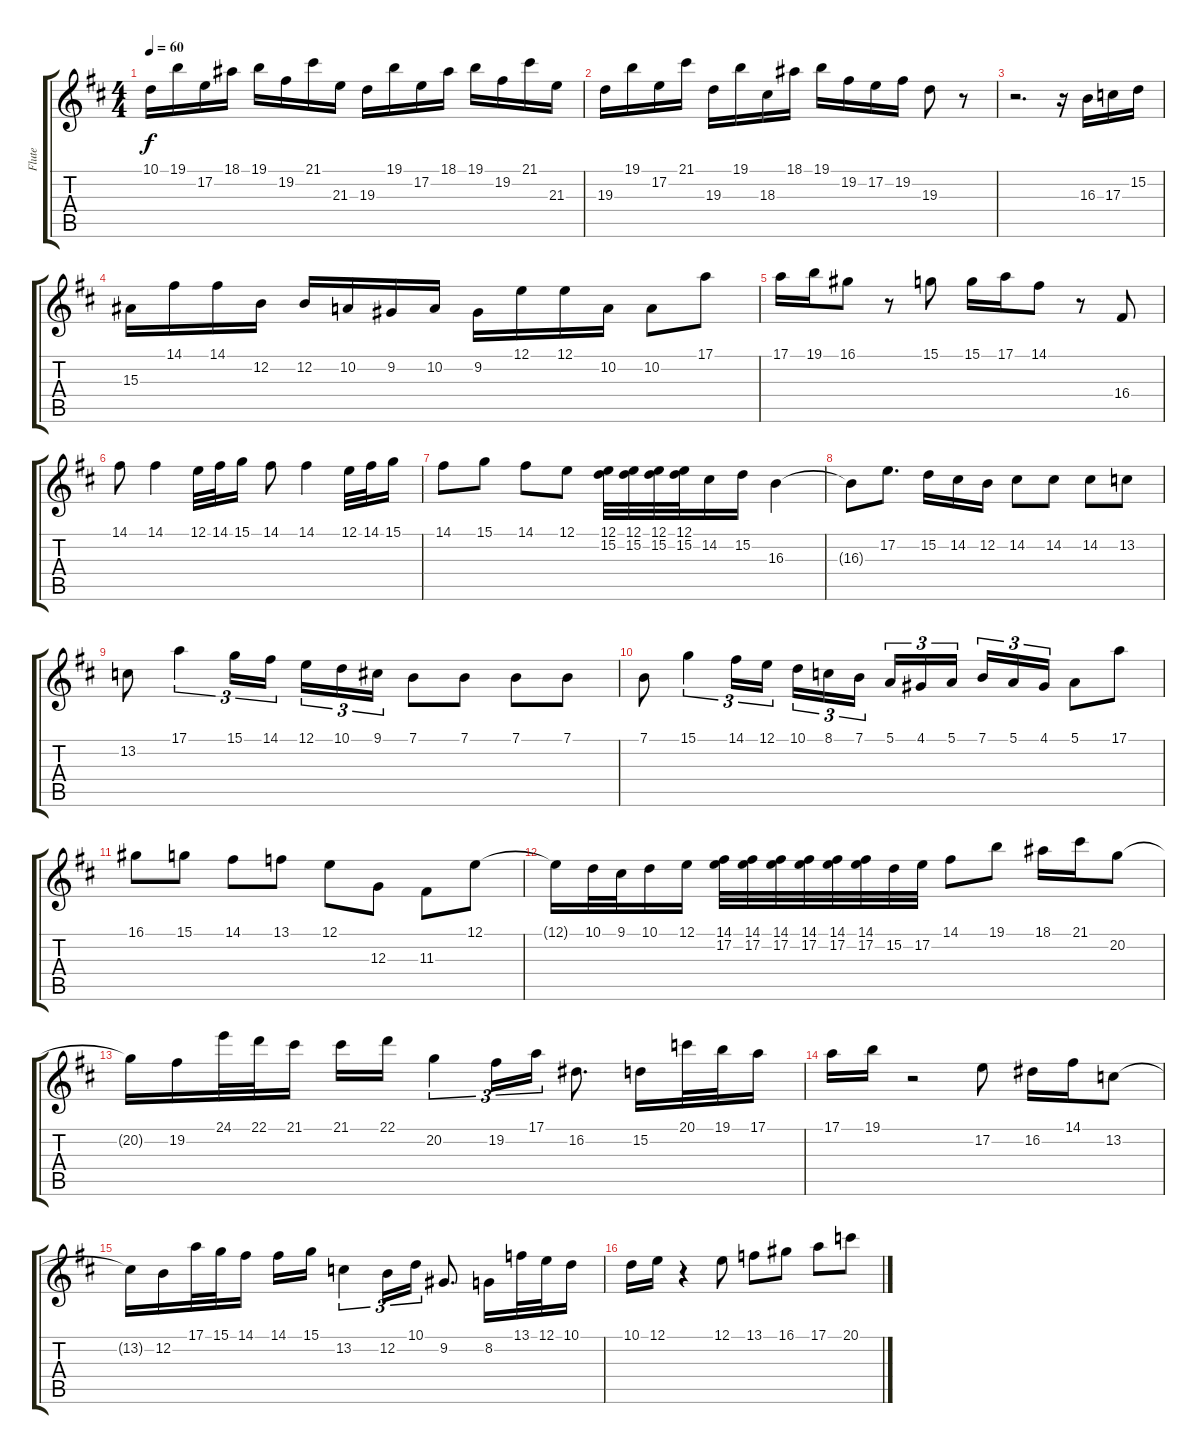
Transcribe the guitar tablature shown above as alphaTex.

\track ("Flute" "Flute") {instrument flute}
\staff {score tabs}
\tuning (E4 B3 G3 D3 A2 E2) {hide}
\ts (4 4)
\tempo 60
\clef g2
\ks bminor
10.1.16{dy f} 19.1.16 17.2.16 18.1.16 19.1.16 19.2.16 21.1.16 21.3.16 19.3.16 19.1.16 17.2.16 18.1.16 19.1.16 19.2.16 21.1.16 21.3.16 |
19.3.16 19.1.16 17.2.16 21.1.16 19.3.16 19.1.16 18.3.16 18.1.16 19.1.16 19.2.16 17.2.16 19.2.16 19.3.8 r.8 |
r.2{d} r.16 16.3.16 17.3.16 15.2.16 |
15.3.16 14.1.16 14.1.16 12.2.16 12.2.16 10.2.16 9.2.16 10.2.16 9.2.16 12.1.16 12.1.16 10.2.16 10.2.8 17.1.8 |
17.1.16 19.1.16 16.1.8 r.8 15.1.8 15.1.16 17.1.16 14.1.8 r.8 16.4.8 |
14.1.8 14.1.4 12.1.32 14.1.32 15.1.16 14.1.8 14.1.4 12.1.32 14.1.32 15.1.16 |
14.1.8 15.1.8 14.1.8 12.1.8 (12.1 15.2).32 (12.1 15.2).32 (12.1 15.2).32 (12.1 15.2).32 14.2.16 15.2.16 16.3.4 |
16.3{t}.8 17.2.8{d} 15.2.16 14.2.16 12.2.16 14.2.8 14.2.8 14.2.8 13.2.8 |
13.2.8 17.1.4{tu (3 2)} 15.1.16{tu (3 2)} 14.1.16{tu (3 2) beam splitsecondary} 12.1.16{tu (3 2)} 10.1.16{tu (3 2)} 9.1.16{tu (3 2)} 7.1.8 7.1.8 7.1.8 7.1.8 |
7.1.8 15.1.4{tu (3 2)} 14.1.16{tu (3 2)} 12.1.16{tu (3 2) beam splitsecondary} 10.1.16{tu (3 2)} 8.1.16{tu (3 2)} 7.1.16{tu (3 2)} 5.1.16{tu (3 2)} 4.1.16{tu (3 2)} 5.1.16{tu (3 2) beam splitsecondary} 7.1.16{tu (3 2)} 5.1.16{tu (3 2)} 4.1.16{tu (3 2)} 5.1.8 17.1.8 |
16.1.8 15.1.8 14.1.8 13.1.8 12.1.8 12.3.8 11.3.8 12.1.8 |
12.1{t}.16 10.1.32 9.1.32 10.1.16 12.1.16 (14.1 17.2).32 (14.1 17.2).32 (14.1 17.2).32 (14.1 17.2).32 (14.1 17.2).32 (14.1 17.2).32 15.2.32 17.2.32 14.1.8 19.1.8 18.1.16 21.1.16 20.2.8 |
20.2{t}.16 19.2.16 24.1.32 22.1.32 21.1.16 21.1.16 22.1.16 20.2.4{tu (3 2)} 19.2.16{tu (3 2)} 17.1.16{tu (3 2)} 16.2.8{d} 15.2.16 20.1.32 19.1.32 17.1.16 |
17.1.16 19.1.16 r.2 17.2.8 16.2.16 14.1.16 13.2.8 |
13.2{t}.16 12.2.16 17.1.32 15.1.32 14.1.16 14.1.16 15.1.16 13.2.4{tu (3 2)} 12.2.16{tu (3 2)} 10.1.16{tu (3 2)} 9.2.8{d} 8.2.16 13.1.32 12.1.32 10.1.16 |
10.1.16 12.1.16 r.4 12.1.8 13.1.8 16.1.8 17.1.8 20.1.8
